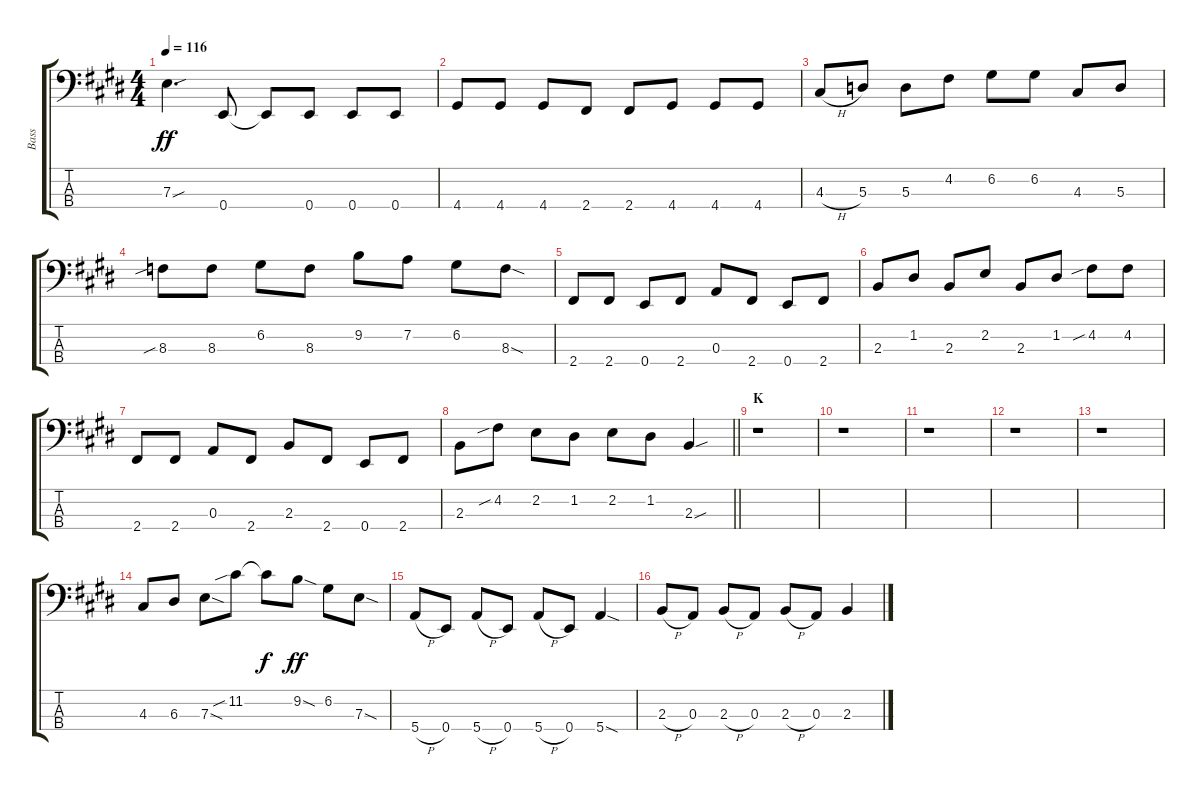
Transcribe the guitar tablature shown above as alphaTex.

\track ("Bass" "Bass") {instrument electricbasspick}
\staff {score tabs}
\tuning (G2 D2 A1 E1) {hide}
\ts (4 4)
\tempo 116
\clef f4
\ks e
7.3{sou}.4{d dy ff} 0.4.8 0.4{t}.8 0.4.8 0.4.8 0.4.8 |
4.4.8 4.4.8 4.4.8 2.4.8 2.4.8 4.4.8 4.4.8 4.4.8 |
4.3{h}.8 5.3.8 5.3.8 4.2.8 6.2.8 6.2.8 4.3.8 5.3.8 |
8.3{sib}.8 8.3.8 6.2.8 8.3.8 9.2.8 7.2.8 6.2.8 8.3{sod}.8 |
2.4.8 2.4.8 0.4.8 2.4.8 0.3.8 2.4.8 0.4.8 2.4.8 |
2.3.8 1.2.8 2.3.8 2.2.8 2.3.8 1.2.8 4.2{sib}.8 4.2.8 |
2.4.8 2.4.8 0.3.8 2.4.8 2.3.8 2.4.8 0.4.8 2.4.8 |
\barLineRight lightlight
2.3.8 4.2{sib}.8 2.2.8 1.2.8 2.2.8 1.2.8 2.3{sou}.4 |
\section ("" "K")
r.1 |
r.1 |
r.1 |
r.1 |
r.1 |
4.3.8 6.3.8 7.3{sod}.8 11.2{sib}.8 11.2{t}.8{dy f} 9.2{sod}.8{dy ff} 6.2.8 7.3{sod}.8 |
5.4{h}.8 0.4.8 5.4{h}.8 0.4.8 5.4{h}.8 0.4.8 5.4{sod}.4 |
2.3{h}.8 0.3.8 2.3{h}.8 0.3.8 2.3{h}.8 0.3.8 2.3.4
